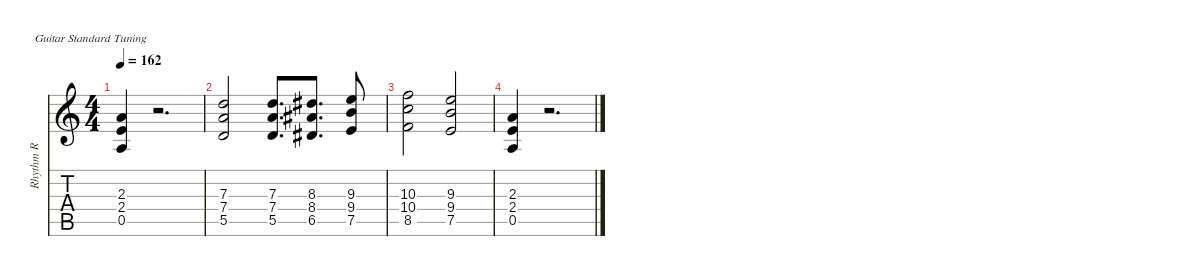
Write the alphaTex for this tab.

\defaultSystemsLayout 4
\hideDynamics
\bracketExtendMode nobrackets
\track ("Rhythm Right - Dave Mustaine" "Rhythm R") {instrument distortionguitar}
\staff {score tabs}
\tuning (E4 B3 G3 D3 A2 E2)
\ts (4 4)
\tempo 162
\clef g2
\ks c
(2.3 2.4 0.5).4{dy mf} r.2{d} |
(7.3 7.4 5.5).2 (7.3 7.4 5.5).8{d} (8.3{acc #} 8.4{acc #} 6.5{acc #}).8{d} (9.3 9.4 7.5).8 |
(10.3 10.4 8.5).2 (9.3 9.4 7.5).2 |
(2.3 2.4 0.5).4 r.2{d}
